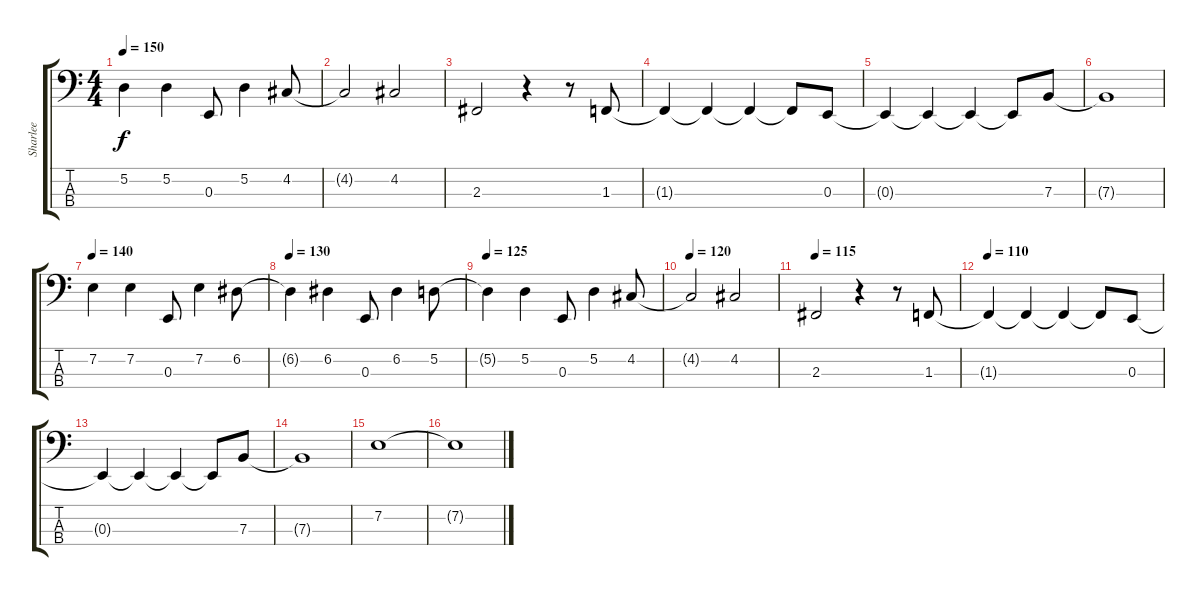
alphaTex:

\track ("Sharlee" "Sharlee") {instrument electricbasspick}
\staff {score tabs}
\tuning (D2 A1 E1 B0) {hide}
\ts (4 4)
\tempo 150
\clef f4
\ks c
5.2{t}.4{dy f} 5.2.4 0.3.8 5.2.4 4.2.8 |
4.2{t}.2 4.2.2 |
2.3.2 r.4 r.8 1.3.8 |
1.3{t}.4 1.3{t}.4 1.3{t}.4 1.3{t}.8 0.3.8 |
0.3{t}.4 0.3{t}.4 0.3{t}.4 0.3{t}.8 7.3.8 |
7.3{t}.1 |
\tempo 140
7.2.4 7.2.4 0.3.8 7.2.4 6.2.8 |
\tempo 130
6.2{t}.4 6.2.4 0.3.8 6.2.4 5.2.8 |
\tempo 125
5.2{t}.4 5.2.4 0.3.8 5.2.4 4.2.8 |
\tempo 120
4.2{t}.2 4.2.2 |
\tempo 115
2.3.2 r.4 r.8 1.3.8 |
\tempo 110
1.3{t}.4 1.3{t}.4 1.3{t}.4 1.3{t}.8 0.3.8 |
0.3{t}.4 0.3{t}.4 0.3{t}.4 0.3{t}.8 7.3.8 |
7.3{t}.1 |
7.2.1 |
7.2{t}.1
